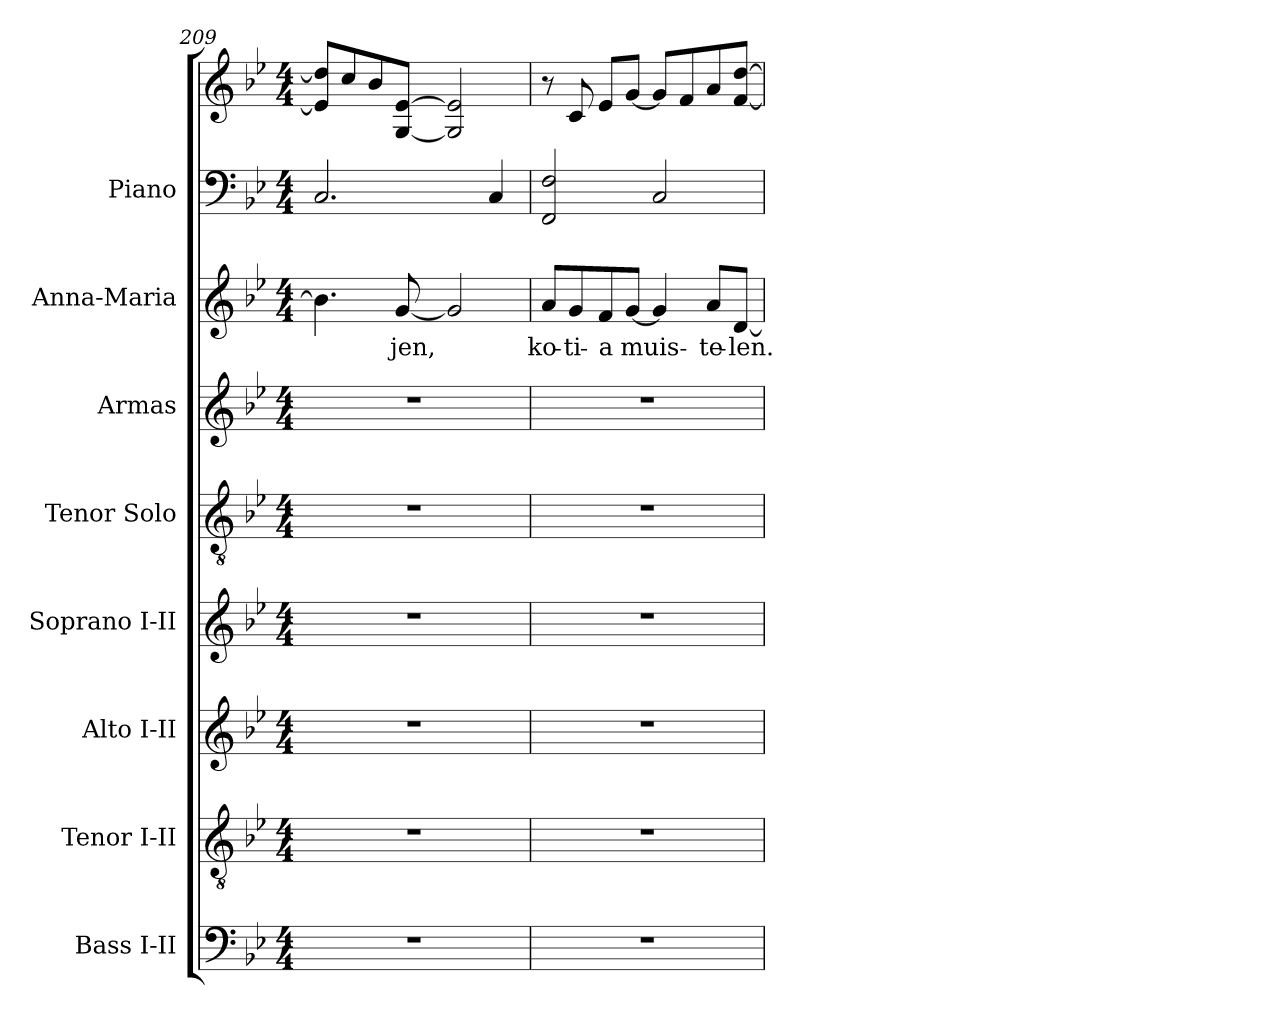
**kern	**kern	**kern	**kern	**kern	**kern	**kern	**text	**kern	**kern
*part8	*part7	*part6	*part5	*part4	*part3	*part2	*part2	*part1	*part1
*staff9	*staff8	*staff7	*staff6	*staff5	*staff4	*staff3	*staff3	*staff2	*staff1
*I"Bass I-II	*I"Tenor I-II	*I"Alto I-II	*I"Soprano I-II	*I"Tenor Solo	*I"Armas	*I"Anna-Maria	*	*I"Piano	*
*I'B.	*I'T.	*I'A.	*I'S.	*I'T. Solo	*I'Armas	*I'A-M	*	*I'Pno.	*
*clefF4	*clefGv2	*clefG2	*clefG2	*clefGv2	*clefG2	*clefG2	*	*clefF4	*clefG2
*	*ITrd7c12	*	*	*ITrd7c12	*ITrd7c12	*	*	*	*
*k[b-e-]	*k[b-e-]	*k[b-e-]	*k[b-e-]	*k[b-e-]	*k[b-e-]	*k[b-e-]	*	*k[b-e-]	*k[b-e-]
*B-:	*B-:	*B-:	*B-:	*B-:	*B-:	*B-:	*	*B-:	*B-:
*M4/4	*M4/4	*M4/4	*M4/4	*M4/4	*M4/4	*M4/4	*	*M4/4	*M4/4
=209	=209	=209	=209	=209	=209	=209	=209	=209	=209
1r	1r	1r	1r	1r	1r	4.b-i\]	.	2.Ci/	8e-i/] 8ddi]L
.	.	.	.	.	.	.	.	.	8cci/
.	.	.	.	.	.	.	.	.	8b-i/
!	!	!	!	!	!	!	!LO:LY:b:color=#000000	!	!
.	.	.	.	.	.	[<8gi/	-jen,	.	[<8Gi/ [>8e-iJ
.	.	.	.	.	.	2gi/]	.	.	2Gi/] 2e-i]
.	.	.	.	.	.	.	.	4Ci/	.
=210	=210	=210	=210	=210	=210	=210	=210	=210	=210
!	!	!	!	!	!	!	!LO:LY:b:color=#000000	!	!
1r	1r	1r	1r	1r	1r	8ai/L	ko-	2FFi/ 2Fi	8r
!	!	!	!	!	!	!	!LO:LY:b:color=#000000	!	!
.	.	.	.	.	.	8gi/	-ti-	.	8ci/
!	!	!	!	!	!	!	!LO:LY:b:color=#000000	!	!
.	.	.	.	.	.	8fi/	-a	.	8e-i/L
!	!	!	!	!	!	!	!LO:LY:b:color=#000000	!	!
.	.	.	.	.	.	[<8gi/J	muis-	.	[<8gi/J
.	.	.	.	.	.	4gi/]	.	2Ci/	8gi/L]
.	.	.	.	.	.	.	.	.	8fi/
!	!	!	!	!	!	!	!LO:LY:b:color=#000000	!	!
.	.	.	.	.	.	8ai/L	-te-	.	8ai/
!	!	!	!	!	!	!	!LO:LY:b:color=#000000	!	!
.	.	.	.	.	.	[<8di/J	-len.	.	[<8fi/ [>8ddiJ
=	=	=	=	=	=	=	=	=	=
*-	*-	*-	*-	*-	*-	*-	*-	*-	*-
